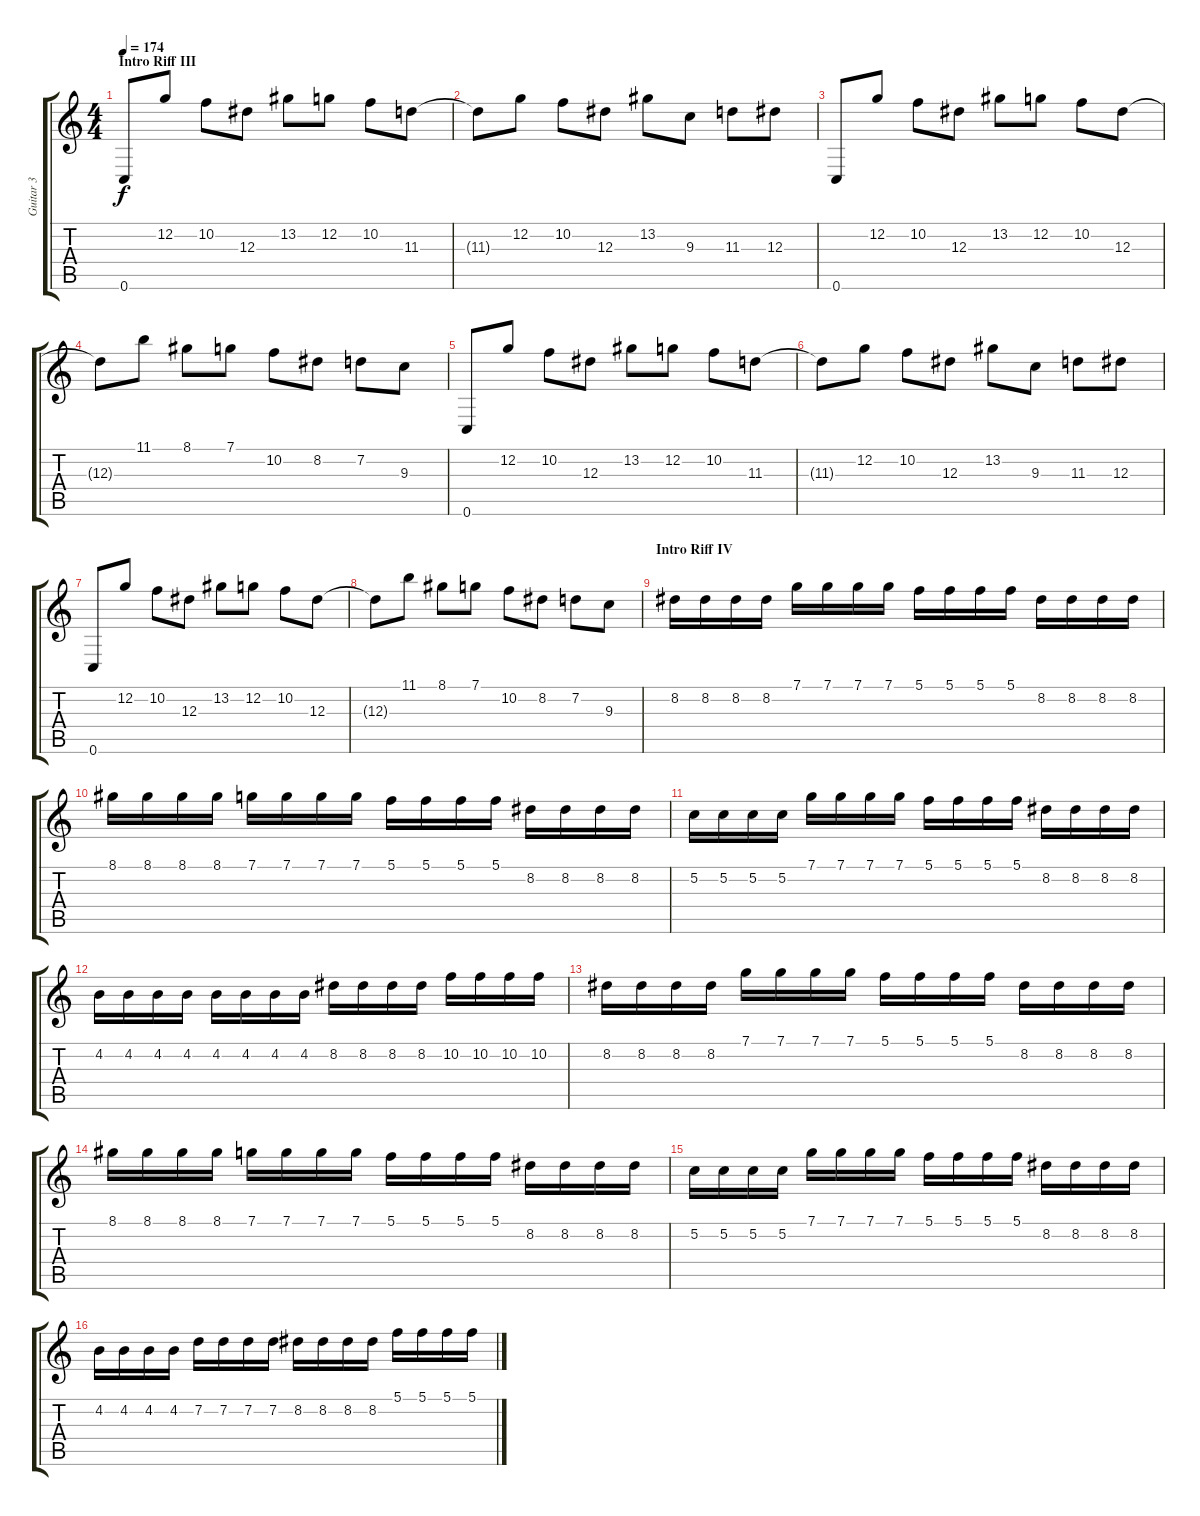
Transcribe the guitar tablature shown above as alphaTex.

\track ("Guitar 3" "Guitar 3") {instrument distortionguitar}
\staff {score tabs}
\tuning (C4 G3 Eb3 Bb2 F2 C2) {hide}
\ts (4 4)
\section ("" "Intro Riff III")
\tempo 174
\clef g2
\ks c
0.6.8{dy f} 12.2.8 10.2.8 12.3.8 13.2.8 12.2.8 10.2.8 11.3.8 |
11.3{t}.8 12.2.8 10.2.8 12.3.8 13.2.8 9.3.8 11.3.8 12.3.8 |
0.6.8 12.2.8 10.2.8 12.3.8 13.2.8 12.2.8 10.2.8 12.3.8 |
12.3{t}.8 11.1.8 8.1.8 7.1.8 10.2.8 8.2.8 7.2.8 9.3.8 |
0.6.8 12.2.8 10.2.8 12.3.8 13.2.8 12.2.8 10.2.8 11.3.8 |
11.3{t}.8 12.2.8 10.2.8 12.3.8 13.2.8 9.3.8 11.3.8 12.3.8 |
0.6.8 12.2.8 10.2.8 12.3.8 13.2.8 12.2.8 10.2.8 12.3.8 |
12.3{t}.8 11.1.8 8.1.8 7.1.8 10.2.8 8.2.8 7.2.8 9.3.8 |
\section ("" "Intro Riff IV")
8.2.16 8.2.16 8.2.16 8.2.16 7.1.16 7.1.16 7.1.16 7.1.16 5.1.16 5.1.16 5.1.16 5.1.16 8.2.16 8.2.16 8.2.16 8.2.16 |
8.1.16 8.1.16 8.1.16 8.1.16 7.1.16 7.1.16 7.1.16 7.1.16 5.1.16 5.1.16 5.1.16 5.1.16 8.2.16 8.2.16 8.2.16 8.2.16 |
5.2.16 5.2.16 5.2.16 5.2.16 7.1.16 7.1.16 7.1.16 7.1.16 5.1.16 5.1.16 5.1.16 5.1.16 8.2.16 8.2.16 8.2.16 8.2.16 |
4.2.16 4.2.16 4.2.16 4.2.16 4.2.16 4.2.16 4.2.16 4.2.16 8.2.16 8.2.16 8.2.16 8.2.16 10.2.16 10.2.16 10.2.16 10.2.16 |
8.2.16 8.2.16 8.2.16 8.2.16 7.1.16 7.1.16 7.1.16 7.1.16 5.1.16 5.1.16 5.1.16 5.1.16 8.2.16 8.2.16 8.2.16 8.2.16 |
8.1.16 8.1.16 8.1.16 8.1.16 7.1.16 7.1.16 7.1.16 7.1.16 5.1.16 5.1.16 5.1.16 5.1.16 8.2.16 8.2.16 8.2.16 8.2.16 |
5.2.16 5.2.16 5.2.16 5.2.16 7.1.16 7.1.16 7.1.16 7.1.16 5.1.16 5.1.16 5.1.16 5.1.16 8.2.16 8.2.16 8.2.16 8.2.16 |
4.2.16 4.2.16 4.2.16 4.2.16 7.2.16 7.2.16 7.2.16 7.2.16 8.2.16 8.2.16 8.2.16 8.2.16 5.1.16 5.1.16 5.1.16 5.1.16
